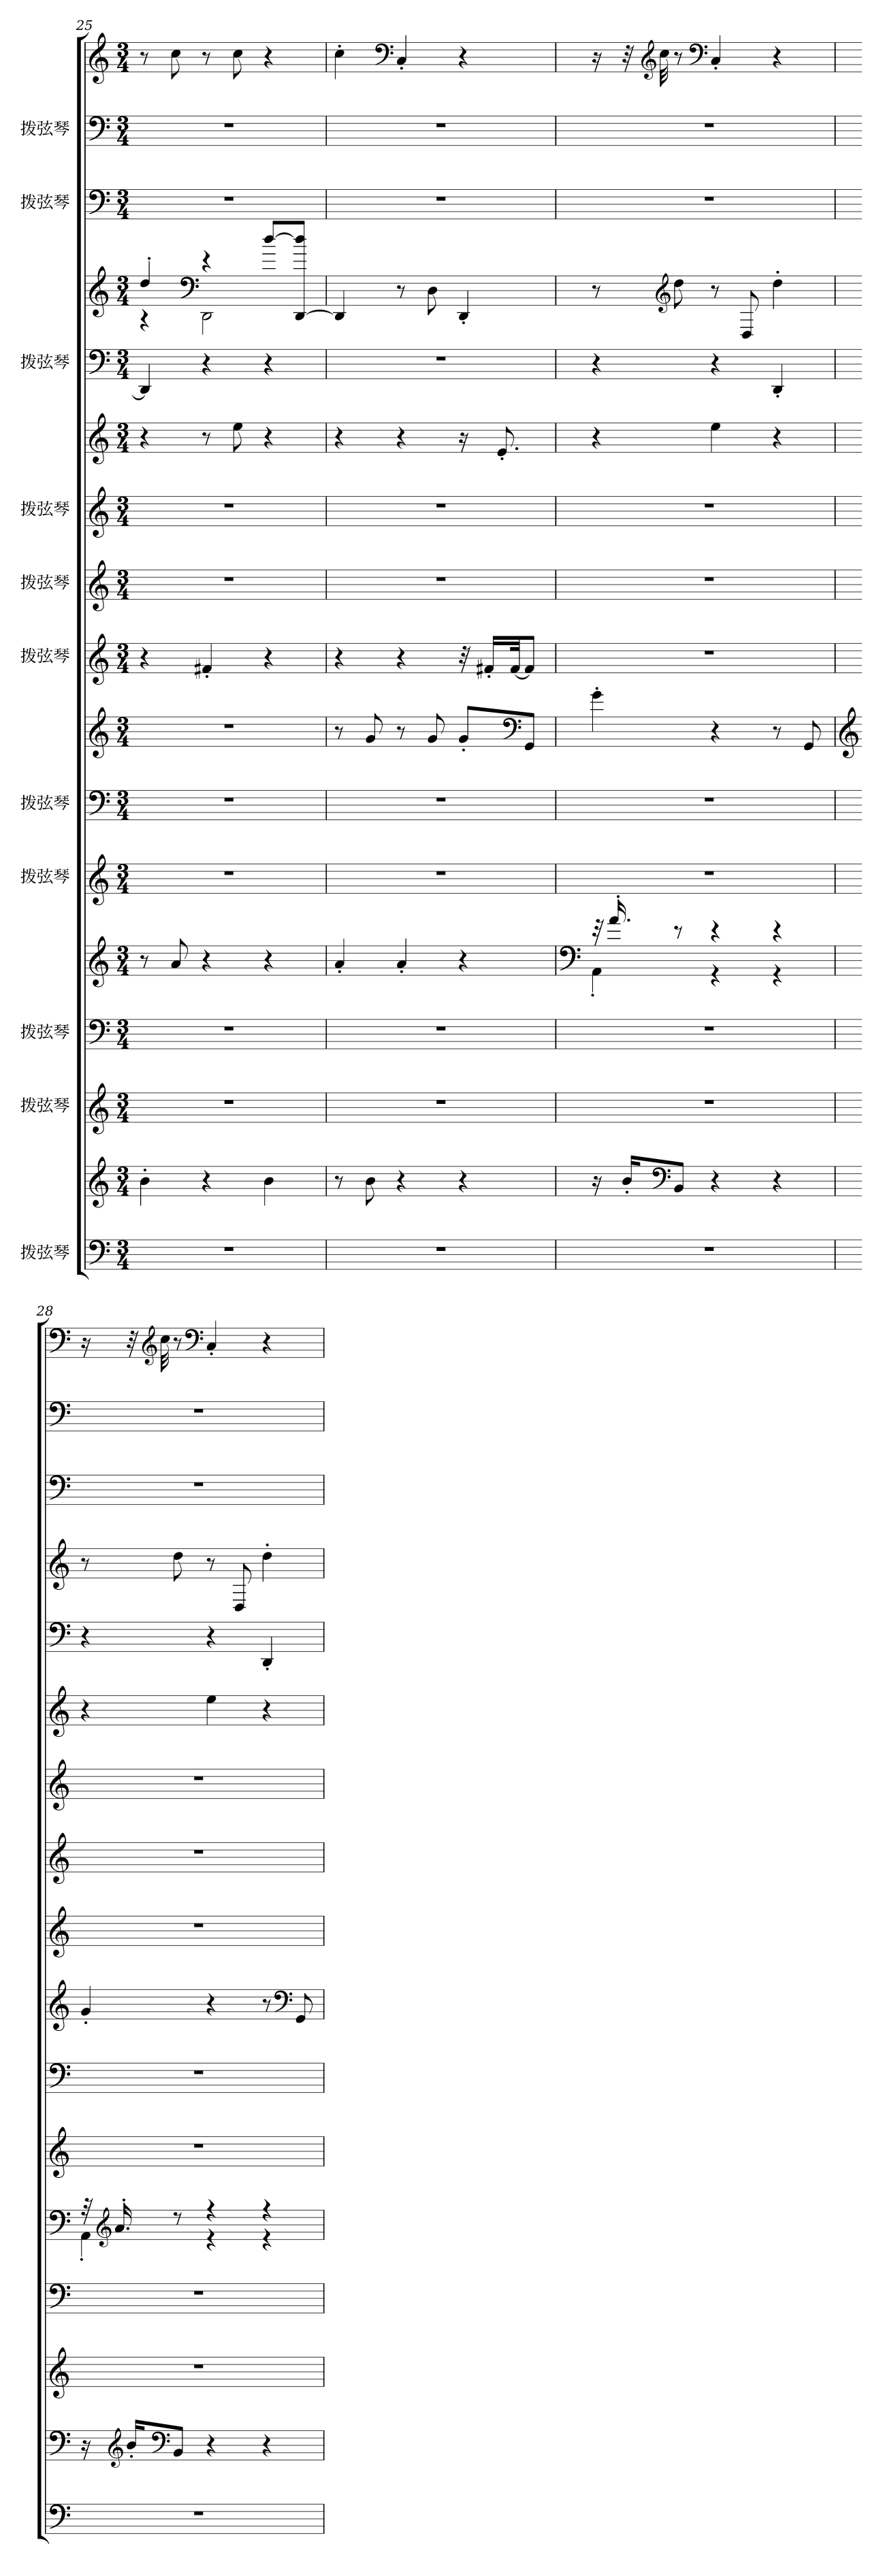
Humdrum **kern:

**kern	**kern	**kern	**kern	**kern	**kern	**kern	**kern	**kern	**kern	**kern	**kern	**kern	**kern	**kern	**kern	**kern
*part11	*part11	*part10	*part9	*part9	*part8	*part7	*part7	*part6	*part5	*part4	*part4	*part3	*part3	*part2	*part1	*part1
*staff17	*staff16	*staff15	*staff14	*staff13	*staff12	*staff11	*staff10	*staff9	*staff8	*staff7	*staff6	*staff5	*staff4	*staff3	*staff2	*staff1
*I"拨弦琴	*	*I"拨弦琴	*I"拨弦琴	*	*I"拨弦琴	*I"拨弦琴	*	*I"拨弦琴	*I"拨弦琴	*I"拨弦琴	*	*I"拨弦琴	*	*I"拨弦琴	*I"拨弦琴	*
!!LO:PB:g=z
*clefF4	*clefG2	*clefG2	*clefF4	*clefG2	*clefG2	*clefF4	*clefG2	*clefG2	*clefG2	*clefG2	*clefG2	*clefF4	*clefG2	*clefF4	*clefF4	*clefG2
*k[]	*k[]	*k[]	*k[]	*k[]	*k[]	*k[]	*k[]	*k[]	*k[]	*k[]	*k[]	*k[]	*k[]	*k[]	*k[]	*k[]
*M3/4	*M3/4	*M3/4	*M3/4	*M3/4	*M3/4	*M3/4	*M3/4	*M3/4	*M3/4	*M3/4	*M3/4	*M3/4	*M3/4	*M3/4	*M3/4	*M3/4
=25	=25	=25	=25	=25	=25	=25	=25	=25	=25	=25	=25	=25	=25	=25	=25	=25
*	*	*	*	*	*	*	*	*	*	*	*	*	*^	*	*	*
2.r	4b'\	2.r	2.r	8r	2.r	2.r	2.r	4r	2.r	2.r	4r	4DD/]	4dd'/	4r	2.r	2.r	8r
.	.	.	.	8a/	.	.	.	.	.	.	.	.	.	.	.	.	8cc\
*	*	*	*	*	*	*	*	*	*	*	*	*	*clefF4	*	*	*	*
.	4r	.	.	4r	.	.	.	4f#X'/	.	.	8r	4r	4r	2DD\	.	.	8r
.	.	.	.	.	.	.	.	.	.	.	8ee\	.	.	.	.	.	8cc\
.	4b\	.	.	4r	.	.	.	4r	.	.	4r	4r	[8dd/L	.	.	.	4r
.	.	.	.	.	.	.	.	.	.	.	.	.	[8DD/ 8dd/]J	.	.	.	.
*	*	*	*	*	*	*	*	*	*	*	*	*	*v	*v	*	*	*
=26	=26	=26	=26	=26	=26	=26	=26	=26	=26	=26	=26	=26	=26	=26	=26	=26
2.r	8r	2.r	2.r	4a'/	2.r	2.r	8r	4r	2.r	2.r	4r	2.r	4DD/]	2.r	2.r	4cc'\
.	8b\	.	.	.	.	.	8g/	.	.	.	.	.	.	.	.	.
*	*	*	*	*	*	*	*	*	*	*	*	*	*	*	*	*clefF4
.	4r	.	.	4a'/	.	.	8r	4r	.	.	4r	.	8r	.	.	4C'/
.	.	.	.	.	.	.	8g/	.	.	.	.	.	8D\	.	.	.
.	4r	.	.	4r	.	.	8g'/L	32r	.	.	16r	.	4DD'/	.	.	4r
.	.	.	.	.	.	.	.	16f#X'/LL	.	.	.	.	.	.	.	.
.	.	.	.	.	.	.	.	.	.	.	8.e'/	.	.	.	.	.
.	.	.	.	.	.	.	.	[32f#/JK	.	.	.	.	.	.	.	.
*	*	*	*	*	*	*	*clefF4	*	*	*	*	*	*	*	*	*
.	.	.	.	.	.	.	8GG/J	8f#/J]	.	.	.	.	.	.	.	.
=27	=27	=27	=27	=27	=27	=27	=27	=27	=27	=27	=27	=27	=27	=27	=27	=27
*	*	*	*	*clefF4	*	*	*	*	*	*	*	*	*	*	*	*
*	*	*	*	*^	*	*	*	*	*	*	*	*	*	*	*	*
2.r	16r	2.r	2.r	32r	4AA'\	2.r	2.r	4g'\	2.r	2.r	2.r	4r	4r	8r	2.r	2.r	16r
.	.	.	.	16.a'/	.	.	.	.	.	.	.	.	.	.	.	.	.
.	16b'/KL	.	.	.	.	.	.	.	.	.	.	.	.	.	.	.	32r
*	*	*	*	*	*	*	*	*	*	*	*	*	*	*	*	*	*clefG2
.	.	.	.	.	.	.	.	.	.	.	.	.	.	.	.	.	32cc\
*	*clefF4	*	*	*	*	*	*	*	*	*	*	*	*	*clefG2	*	*	*
.	8BB/J	.	.	8r	.	.	.	.	.	.	.	.	.	8dd\	.	.	8r
*	*	*	*	*	*	*	*	*	*	*	*	*	*	*	*	*	*clefF4
.	4r	.	.	4r	4r	.	.	4r	.	.	.	4ee\	4r	8r	.	.	4C'/
.	.	.	.	.	.	.	.	.	.	.	.	.	.	8D/	.	.	.
.	4r	.	.	4r	4r	.	.	8r	.	.	.	4r	4DD'/	4dd'\	.	.	4r
.	.	.	.	.	.	.	.	8GG/	.	.	.	.	.	.	.	.	.
!!LO:PB:g=z
=28	=28	=28	=28	=28	=28	=28	=28	=28	=28	=28	=28	=28	=28	=28	=28	=28	=28
*	*	*	*	*	*	*	*	*clefG2	*	*	*	*	*	*	*	*	*
2.r	16r	2.r	2.r	32r	4AA'\	2.r	2.r	4g'/	2.r	2.r	2.r	4r	4r	8r	2.r	2.r	16r
*	*	*	*	*clefG2	*	*	*	*	*	*	*	*	*	*	*	*	*
.	.	.	.	16.a'/	.	.	.	.	.	.	.	.	.	.	.	.	.
*	*clefG2	*	*	*	*	*	*	*	*	*	*	*	*	*	*	*	*
.	16b'/KL	.	.	.	.	.	.	.	.	.	.	.	.	.	.	.	32r
*	*	*	*	*	*	*	*	*	*	*	*	*	*	*	*	*	*clefG2
.	.	.	.	.	.	.	.	.	.	.	.	.	.	.	.	.	32cc\
*	*clefF4	*	*	*	*	*	*	*	*	*	*	*	*	*	*	*	*
.	8BB/J	.	.	8r	.	.	.	.	.	.	.	.	.	8dd\	.	.	8r
*	*	*	*	*	*	*	*	*	*	*	*	*	*	*	*	*	*clefF4
.	4r	.	.	4r	4r	.	.	4r	.	.	.	4ee\	4r	8r	.	.	4C'/
.	.	.	.	.	.	.	.	.	.	.	.	.	.	8D/	.	.	.
.	4r	.	.	4r	4r	.	.	8r	.	.	.	4r	4DD'/	4dd'\	.	.	4r
*	*	*	*	*	*	*	*	*clefF4	*	*	*	*	*	*	*	*	*
.	.	.	.	.	.	.	.	8GG/	.	.	.	.	.	.	.	.	.
*	*	*	*	*v	*v	*	*	*	*	*	*	*	*	*	*	*	*
=	=	=	=	=	=	=	=	=	=	=	=	=	=	=	=	=
*-	*-	*-	*-	*-	*-	*-	*-	*-	*-	*-	*-	*-	*-	*-	*-	*-
